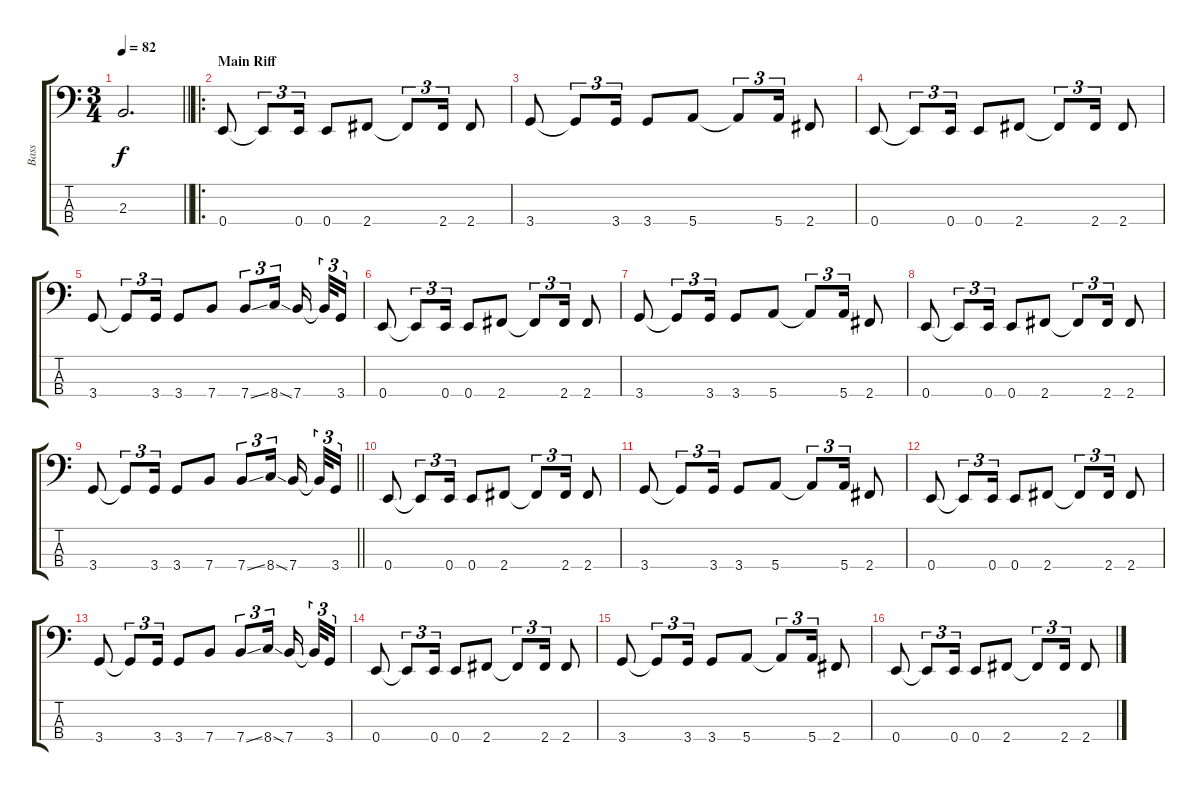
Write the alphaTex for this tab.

\track ("Bass" "Bass") {instrument electricbassfinger}
\staff {score tabs}
\tuning (G2 D2 A1 E1) {hide}
\ts (3 4)
\tempo 82
\clef f4
\barLineRight lightlight
\ks c
2.3.2{d dy f} |
\ro
\section ("" "Main Riff")
0.4.8 0.4{t}.8{tu (3 2)} 0.4.16{tu (3 2)} 0.4.8 2.4.8 2.4{t}.8{tu (3 2)} 2.4.16{tu (3 2)} 2.4.8 |
3.4.8 3.4{t}.8{tu (3 2)} 3.4.16{tu (3 2)} 3.4.8 5.4.8 5.4{t}.8{tu (3 2)} 5.4.16{tu (3 2)} 2.4.8 |
0.4.8 0.4{t}.8{tu (3 2)} 0.4.16{tu (3 2)} 0.4.8 2.4.8 2.4{t}.8{tu (3 2)} 2.4.16{tu (3 2)} 2.4.8 |
3.4.8 3.4{t}.8{tu (3 2)} 3.4.16{tu (3 2)} 3.4.8 7.4.8 7.4{ss}.8{tu (3 2)} 8.4{ss}.16{tu (3 2) beam splitsecondary} 7.4.16{beam splitsecondary} 7.4{t}.32{tu (3 2)} 3.4.16{tu (3 2)} |
0.4.8 0.4{t}.8{tu (3 2)} 0.4.16{tu (3 2)} 0.4.8 2.4.8 2.4{t}.8{tu (3 2)} 2.4.16{tu (3 2)} 2.4.8 |
3.4.8 3.4{t}.8{tu (3 2)} 3.4.16{tu (3 2)} 3.4.8 5.4.8 5.4{t}.8{tu (3 2)} 5.4.16{tu (3 2)} 2.4.8 |
0.4.8 0.4{t}.8{tu (3 2)} 0.4.16{tu (3 2)} 0.4.8 2.4.8 2.4{t}.8{tu (3 2)} 2.4.16{tu (3 2)} 2.4.8 |
\barLineRight lightlight
3.4.8 3.4{t}.8{tu (3 2)} 3.4.16{tu (3 2)} 3.4.8 7.4.8 7.4{ss}.8{tu (3 2)} 8.4{ss}.16{tu (3 2) beam splitsecondary} 7.4.16{beam splitsecondary} 7.4{t}.32{tu (3 2)} 3.4.16{tu (3 2)} |
0.4.8 0.4{t}.8{tu (3 2)} 0.4.16{tu (3 2)} 0.4.8 2.4.8 2.4{t}.8{tu (3 2)} 2.4.16{tu (3 2)} 2.4.8 |
3.4.8 3.4{t}.8{tu (3 2)} 3.4.16{tu (3 2)} 3.4.8 5.4.8 5.4{t}.8{tu (3 2)} 5.4.16{tu (3 2)} 2.4.8 |
0.4.8 0.4{t}.8{tu (3 2)} 0.4.16{tu (3 2)} 0.4.8 2.4.8 2.4{t}.8{tu (3 2)} 2.4.16{tu (3 2)} 2.4.8 |
3.4.8 3.4{t}.8{tu (3 2)} 3.4.16{tu (3 2)} 3.4.8 7.4.8 7.4{ss}.8{tu (3 2)} 8.4{ss}.16{tu (3 2) beam splitsecondary} 7.4.16{beam splitsecondary} 7.4{t}.32{tu (3 2)} 3.4.16{tu (3 2)} |
0.4.8 0.4{t}.8{tu (3 2)} 0.4.16{tu (3 2)} 0.4.8 2.4.8 2.4{t}.8{tu (3 2)} 2.4.16{tu (3 2)} 2.4.8 |
3.4.8 3.4{t}.8{tu (3 2)} 3.4.16{tu (3 2)} 3.4.8 5.4.8 5.4{t}.8{tu (3 2)} 5.4.16{tu (3 2)} 2.4.8 |
0.4.8 0.4{t}.8{tu (3 2)} 0.4.16{tu (3 2)} 0.4.8 2.4.8 2.4{t}.8{tu (3 2)} 2.4.16{tu (3 2)} 2.4.8
